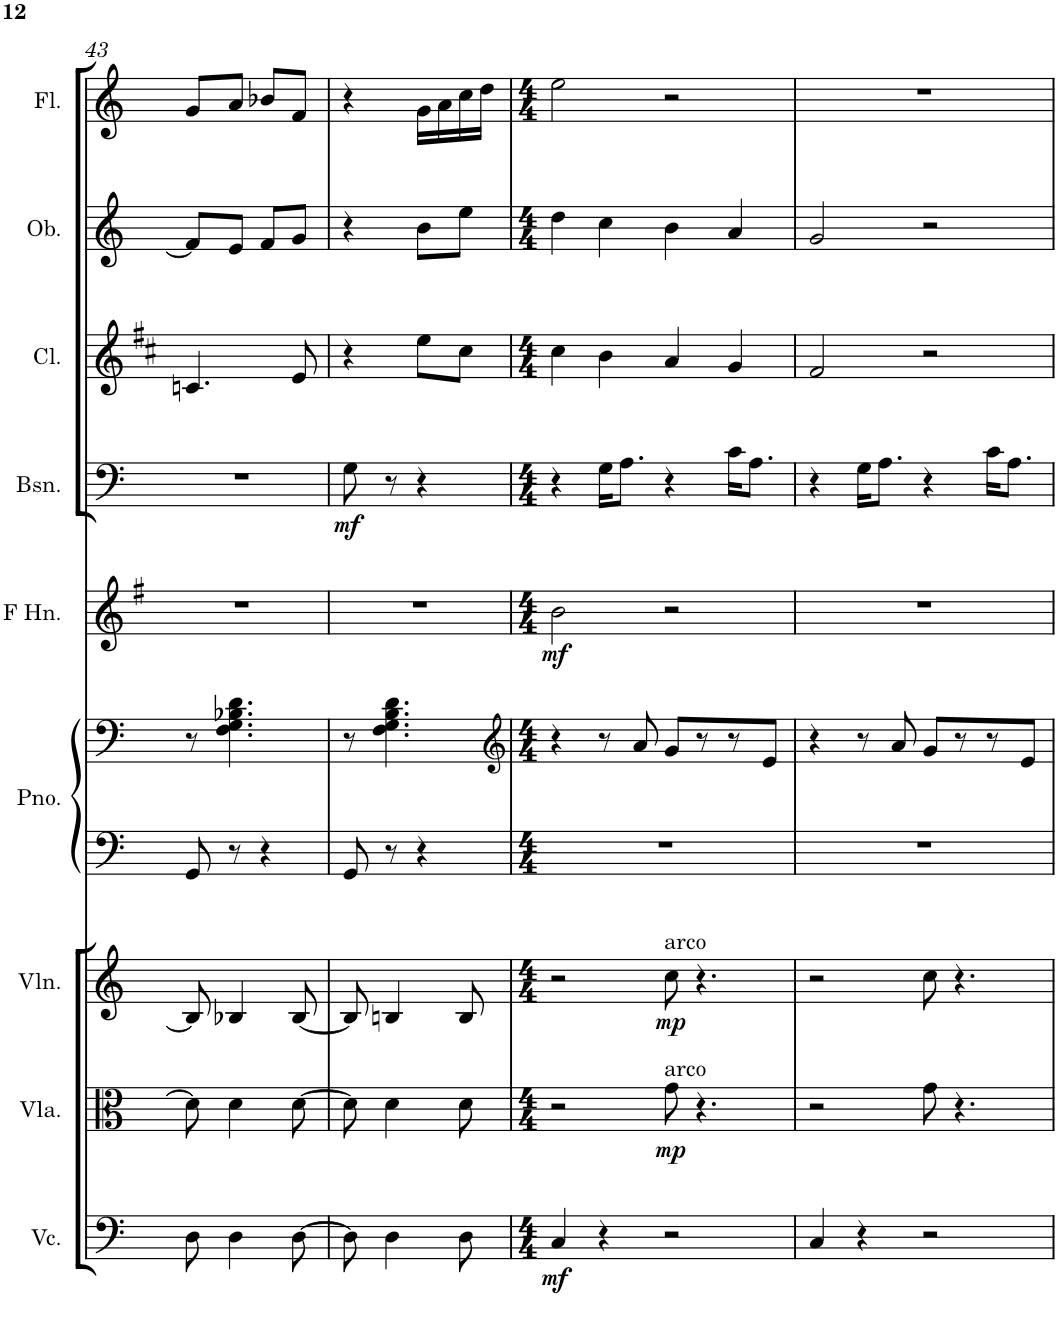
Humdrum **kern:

**kern	**dynam	**kern	**dynam	**kern	**dynam	**kern	**kern	**kern	**dynam	**kern	**dynam	**kern	**kern	**kern
*part9	*part9	*part8	*part8	*part7	*part7	*part6	*part6	*part5	*part5	*part4	*part4	*part3	*part2	*part1
*staff10	*staff10	*staff9	*staff9	*staff8	*staff8	*staff7	*staff6	*staff5	*staff5	*staff4	*staff4	*staff3	*staff2	*staff1
*I"Violoncello	*	*I"Viola	*	*I"Violin	*	*I"Grand Piano	*	*I"French Horn	*	*I"Bassoon	*	*I"Clarinet	*I"Oboe	*I"Flute
*I'Vc.	*	*I'Vla.	*	*I'Vln.	*	*I'Pno.	*	*I'F Hn.	*	*I'Bsn.	*	*I'Cl.	*I'Ob.	*I'Fl.
!!LO:PB:g=z
*clefF4	*	*clefC3	*	*clefG2	*	*clefF4	*clefF4	*clefG2	*	*clefF4	*	*clefG2	*clefG2	*clefG2
*	*	*	*	*	*	*	*	*Trd4c7	*	*	*	*Trd1c2	*	*
*k[]	*	*k[]	*	*k[]	*	*k[]	*k[]	*k[f#]	*	*k[]	*	*k[f#c#]	*k[]	*k[]
*C:	*	*C:	*	*C:	*	*C:	*C:	*G:	*	*C:	*	*D:	*C:	*C:
*M2/4	*	*M2/4	*	*M2/4	*	*M2/4	*M2/4	*M2/4	*	*M2/4	*	*M2/4	*M2/4	*M2/4
=43	=43	=43	=43	=43	=43	=43	=43	=43	=43	=43	=43	=43	=43	=43
8D\	.	8d\]	.	8B-/]	.	8GG/	8r	2r	.	2r	.	4.cn/	8f/L]	8g/L
4D\	.	4d\	.	4B-X/	.	8r	4.F\ 4.G\ 4.B-X\ 4.d\	.	.	.	.	.	8e/J	8a/J
.	.	.	.	.	.	4r	.	.	.	.	.	.	8f/L	8b-X/L
[8D\	.	[8d\	.	[8B-/	.	.	.	.	.	.	.	8e/	8g/J	8f/J
=44	=44	=44	=44	=44	=44	=44	=44	=44	=44	=44	=44	=44	=44	=44
!	!	!	!	!	!	!	!	!	!	!	!LO:DY:b	!	!	!
8D\]	.	8d\]	.	8B-/]	.	8GG/	8r	2r	.	8G\	mf	4r	4r	4r
4D\	.	4d\	.	4Bn/	.	8r	4.F\ 4.G\ 4.B\ 4.d\	.	.	8r	.	.	.	.
.	.	.	.	.	.	4r	.	.	.	4r	.	8ee\L	8b\L	16g\LL
.	.	.	.	.	.	.	.	.	.	.	.	.	.	16a\
8D\	.	8d\	.	8B/	.	.	.	.	.	.	.	8cc#\J	8ee\J	16cc\
.	.	.	.	.	.	.	.	.	.	.	.	.	.	16dd\JJ
=45	=45	=45	=45	=45	=45	=45	=45	=45	=45	=45	=45	=45	=45	=45
*	*	*	*	*	*	*	*clefG2	*	*	*	*	*	*	*
*M4/4	*	*M4/4	*	*M4/4	*	*M4/4	*M4/4	*M4/4	*	*M4/4	*	*M4/4	*M4/4	*M4/4
!	!LO:DY:b	!	!	!	!	!	!	!	!LO:DY:b	!	!	!	!	!
4C/	mf	2r	.	2r	.	1r	4r	2b\	mf	4r	.	4cc#\	4dd\	2ee\
4r	.	.	.	.	.	.	8r	.	.	16G\KL	.	4b\	4cc\	.
.	.	.	.	.	.	.	.	.	.	8.A\J	.	.	.	.
.	.	.	.	.	.	.	8a/	.	.	.	.	.	.	.
!	!	!	!	!LO:TX:a:t=arco	!	!	!	!	!	!	!	!	!	!
!	!	!LO:TX:a:t=arco	!	!	!	!	!	!	!	!	!	!	!	!
!	!	!	!LO:DY:b	!	!LO:DY:b	!	!	!	!	!	!	!	!	!
2r	.	8g\	mp	8cc\	mp	.	8g/L	2r	.	4r	.	4a/	4b\	2r
.	.	4.r	.	4.r	.	.	8r	.	.	.	.	.	.	.
.	.	.	.	.	.	.	8r	.	.	16c\KL	.	4g/	4a/	.
.	.	.	.	.	.	.	.	.	.	8.A\J	.	.	.	.
.	.	.	.	.	.	.	8e/J	.	.	.	.	.	.	.
=46	=46	=46	=46	=46	=46	=46	=46	=46	=46	=46	=46	=46	=46	=46
4C/	.	2r	.	2r	.	1r	4r	1r	.	4r	.	2f#/	2g/	1r
4r	.	.	.	.	.	.	8r	.	.	16G\KL	.	.	.	.
.	.	.	.	.	.	.	.	.	.	8.A\J	.	.	.	.
.	.	.	.	.	.	.	8a/	.	.	.	.	.	.	.
2r	.	8g\	.	8cc\	.	.	8g/L	.	.	4r	.	2r	2r	.
.	.	4.r	.	4.r	.	.	8r	.	.	.	.	.	.	.
.	.	.	.	.	.	.	8r	.	.	16c\KL	.	.	.	.
.	.	.	.	.	.	.	.	.	.	8.A\J	.	.	.	.
.	.	.	.	.	.	.	8e/J	.	.	.	.	.	.	.
=	=	=	=	=	=	=	=	=	=	=	=	=	=	=
*-	*-	*-	*-	*-	*-	*-	*-	*-	*-	*-	*-	*-	*-	*-
